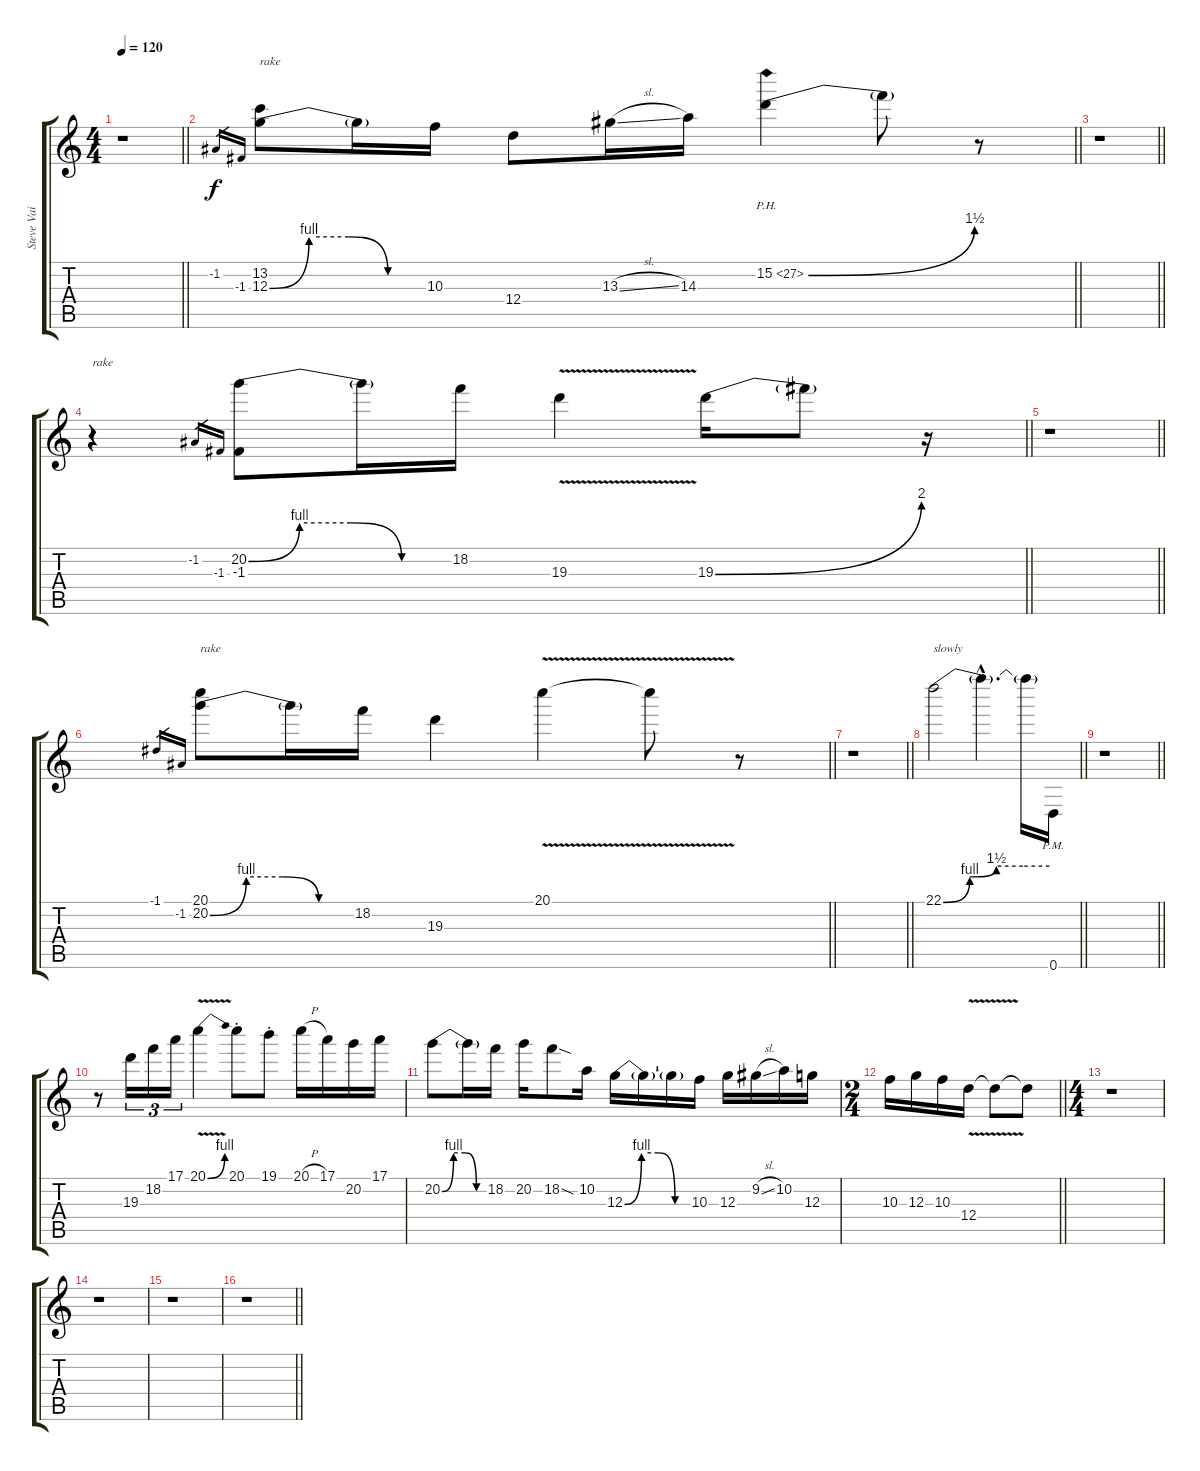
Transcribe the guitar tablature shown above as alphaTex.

\track ("Steve Vai (drop D)" "Steve Vai ") {instrument distortionguitar}
\staff {score tabs}
\tuning (E4 B3 G3 D3 A2 D2) {hide}
\ts (4 4)
\tempo 120
\clef g2
\barLineRight lightlight
\ks c
r.1{dy f} |
\barLineRight lightlight
-1.2.16{gr} -1.3.16{gr} (13.2 12.3{be (custom 0 0 15 4 30 4 45 0 60 0)}).8{txt "rake"} 12.3{t}.16 10.3.16 12.4.8 13.3{sl}.16 14.3.16 15.2{be (bend 0 0 60 6) ph 12}.4 15.2{t}.8 r.8 |
\barLineRight lightlight
r.1 |
\barLineRight lightlight
r.4{txt "rake"} -1.2.16{gr} -1.3.16{gr} (20.2{be (custom 0 0 15 4 30 4 45 0 60 0)} -1.3).8 20.2{t}.16 18.2.16 19.3{v}.4 19.3{be (bend 0 0 60 8)}.16 19.3{t}.8 r.16 |
\barLineRight lightlight
r.1 |
\barLineRight lightlight
-1.1.16{gr} -1.2.16{gr} (20.1 20.2{be (custom 0 0 15 4 30 4 45 0 60 0)}).8{txt "rake"} 20.2{t}.16 18.2.16 19.3.4 20.1{v}.4 20.1{t}.8 r.8 |
\barLineRight lightlight
r.1 |
\barLineRight lightlight
22.1{be (custom 0 0 15 4 30 6 45 6 60 6)}.2{txt "slowly"} 22.1{hac t}.4{d} 22.1{t}.16 0.6{pm}.16 |
\barLineRight lightlight
r.1 |
r.8 19.3.16{tu (3 2)} 18.2.16{tu (3 2)} 17.1.16{tu (3 2)} 20.1{be (bend 0 0 60 4) v}.4 20.1{st}.8 19.1{st}.8 20.1{h}.16 17.1.16 20.2.16 17.1.16 |
20.2{be (custom 0 0 15 4 30 4 45 0 60 0)}.8 20.2{t}.16 18.2.16 20.2.16 18.2{sod}.8 10.2.16 12.3{be (custom 0 0 15 4 30 4 45 0 60 0)}.16 12.3{t}.16 12.3{t}.16 10.3.16 12.3.16 9.2{sl}.16 10.2.16 12.3.16 |
\ts (2 4)
\barLineRight lightlight
10.3.16 12.3.16 10.3.16 12.4{v}.16 12.4{t}.8 12.4{t}.8 |
\ts (4 4)
r.1 |
r.1 |
r.1 |
\barLineRight lightlight
r.1
